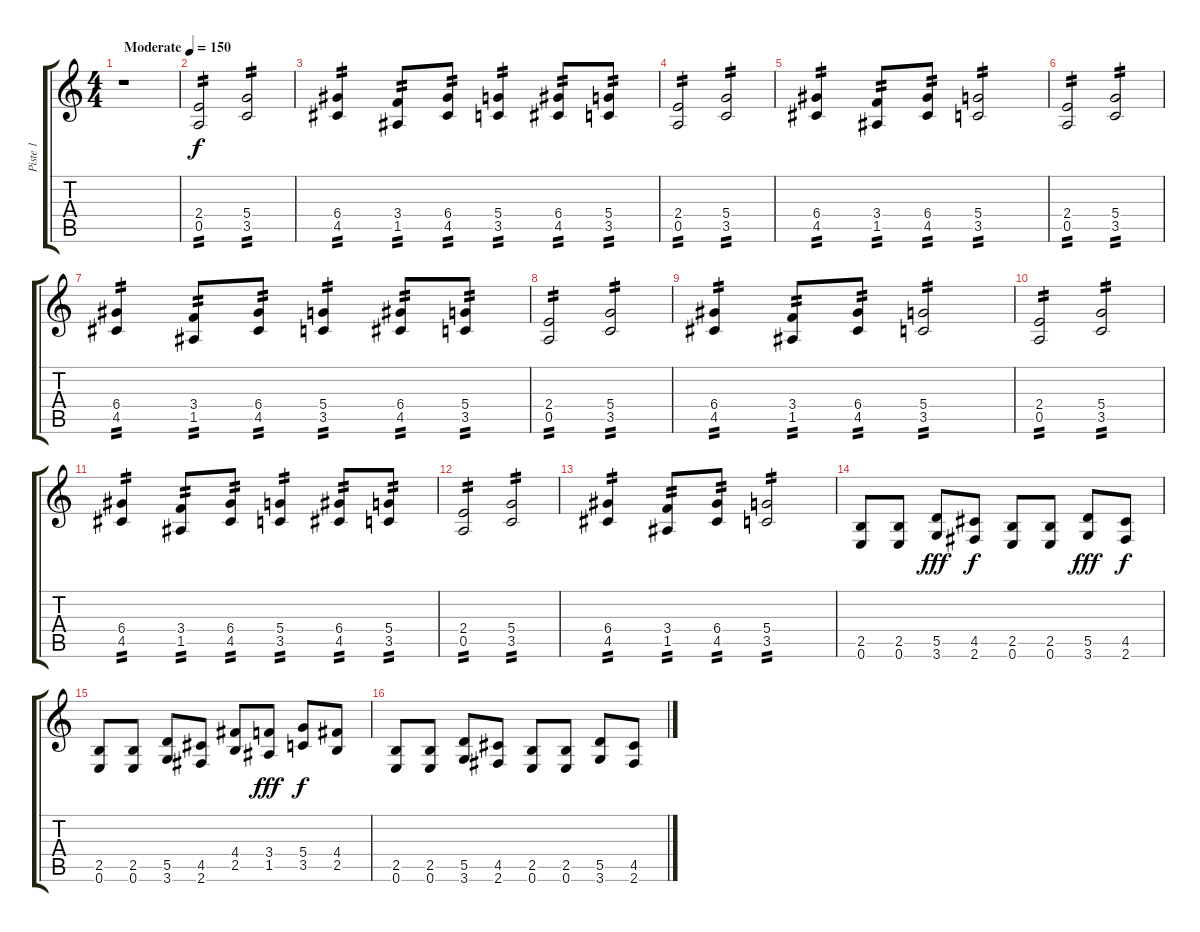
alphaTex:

\track ("Piste 1" "Piste 1") {instrument overdrivenguitar}
\staff {score tabs}
\tuning (E4 B3 G3 D3 A2 E2) {hide}
\ts (4 4)
\tempo (150 "Moderate")
\clef g2
\ks c
r.1{dy f instrument overdrivenguitar} |
(2.4 0.5).2{tp 2} (5.4 3.5).2{tp 2} |
(6.4 4.5).4{tp 2} (3.4 1.5).8{tp 2} (6.4 4.5).8{tp 2} (5.4 3.5).4{tp 2} (6.4 4.5).8{tp 2} (5.4 3.5).8{tp 2} |
(2.4 0.5).2{tp 2} (5.4 3.5).2{tp 2} |
(6.4 4.5).4{tp 2} (3.4 1.5).8{tp 2} (6.4 4.5).8{tp 2} (5.4 3.5).2{tp 2} |
(2.4 0.5).2{tp 2} (5.4 3.5).2{tp 2} |
(6.4 4.5).4{tp 2} (3.4 1.5).8{tp 2} (6.4 4.5).8{tp 2} (5.4 3.5).4{tp 2} (6.4 4.5).8{tp 2} (5.4 3.5).8{tp 2} |
(2.4 0.5).2{tp 2} (5.4 3.5).2{tp 2} |
(6.4 4.5).4{tp 2} (3.4 1.5).8{tp 2} (6.4 4.5).8{tp 2} (5.4 3.5).2{tp 2} |
(2.4 0.5).2{tp 2} (5.4 3.5).2{tp 2} |
(6.4 4.5).4{tp 2} (3.4 1.5).8{tp 2} (6.4 4.5).8{tp 2} (5.4 3.5).4{tp 2} (6.4 4.5).8{tp 2} (5.4 3.5).8{tp 2} |
(2.4 0.5).2{tp 2} (5.4 3.5).2{tp 2} |
(6.4 4.5).4{tp 2} (3.4 1.5).8{tp 2} (6.4 4.5).8{tp 2} (5.4 3.5).2{tp 2} |
(2.5 0.6).8 (2.5 0.6).8 (5.5 3.6).8{dy fff} (4.5 2.6).8{dy f} (2.5 0.6).8 (2.5 0.6).8 (5.5 3.6).8{dy fff} (4.5 2.6).8{dy f} |
(2.5 0.6).8 (2.5 0.6).8 (5.5 3.6).8 (4.5 2.6).8 (4.4 2.5).8 (3.4 1.5).8{dy fff} (5.4 3.5).8{dy f} (4.4 2.5).8 |
(2.5 0.6).8 (2.5 0.6).8 (5.5 3.6).8 (4.5 2.6).8 (2.5 0.6).8 (2.5 0.6).8 (5.5 3.6).8 (4.5 2.6).8
